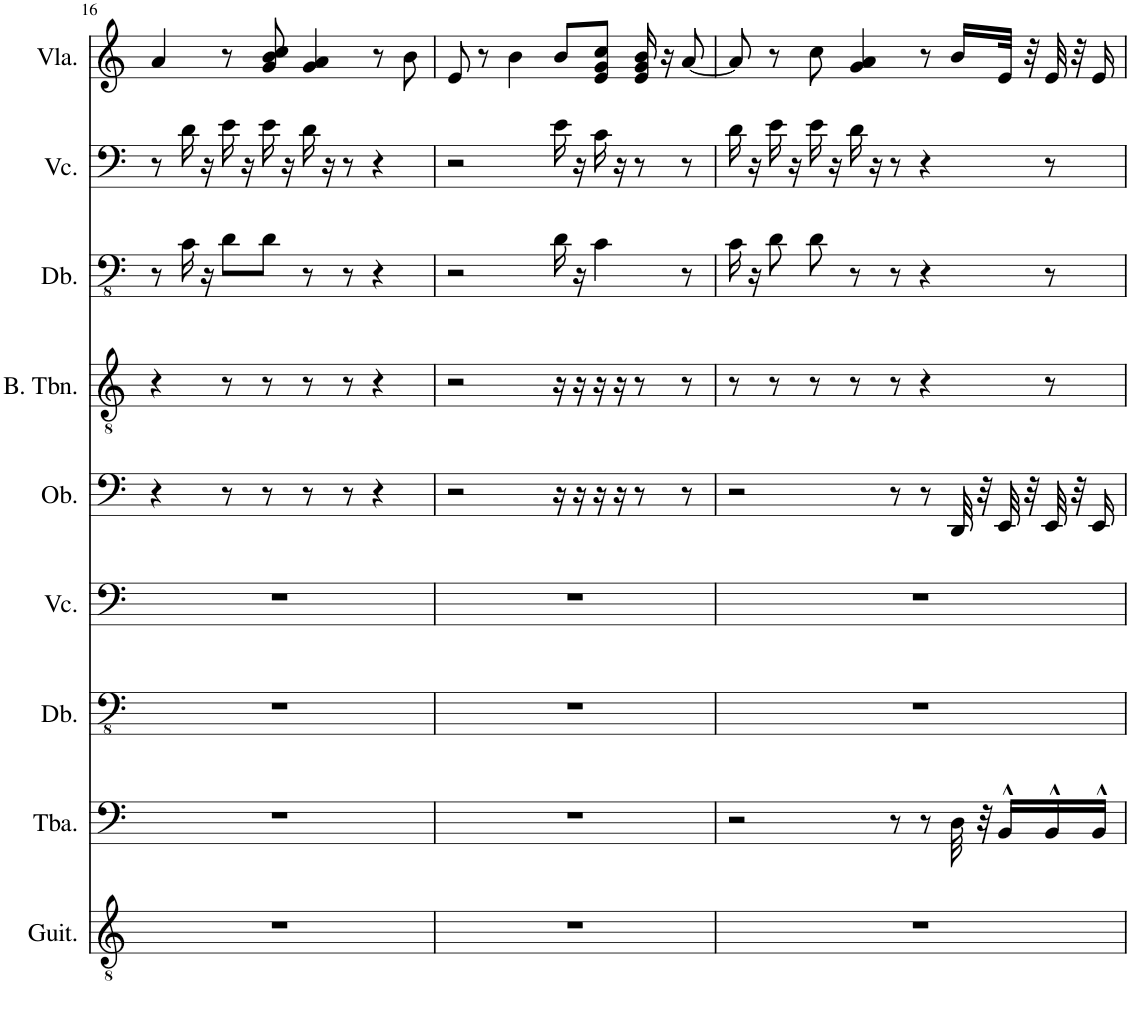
**kern	**kern	**kern	**kern	**kern	**kern	**kern	**kern	**kern
*part9	*part8	*part7	*part6	*part5	*part4	*part3	*part2	*part1
*staff9	*staff8	*staff7	*staff6	*staff5	*staff4	*staff3	*staff2	*staff1
*I"Classical Guitar	*I"Tuba	*I"Double Bass	*I"Violoncello	*I"Oboe	*I"Bass Trombone	*I"Double Bass	*I"Violoncello	*I"Viola
*I'Guit.	*I'Tba.	*I'Db.	*I'Vc.	*I'Ob.	*I'B. Tbn.	*I'Db.	*I'Vc.	*I'Vla.
!!LO:PB:g=z
*clefGv2	*clefF4	*clefFv4	*clefF4	*clefF4	*clefGv2	*clefFv4	*clefF4	*clefG2
*	*	*Trd7c12	*	*Trd-14c-24	*	*Trd7c12	*	*
*k[]	*k[]	*k[]	*k[]	*k[]	*k[]	*k[]	*k[]	*k[]
*M4/4	*M4/4	*M4/4	*M4/4	*M4/4	*M4/4	*M4/4	*M4/4	*M4/4
=16	=16	=16	=16	=16	=16	=16	=16	=16
1r	1r	1r	1r	4r	4r	8r	8r	4a/
.	.	.	.	.	.	16C\	16d\	.
.	.	.	.	.	.	16r	16r	.
.	.	.	.	8r	8r	8D\L	16e\	8r
.	.	.	.	.	.	.	16r	.
.	.	.	.	8r	8r	8D\J	16e\	8g/ 8b/ 8cc/
.	.	.	.	.	.	.	16r	.
.	.	.	.	8r	8r	8r	16d\	4g/ 4a/
.	.	.	.	.	.	.	16r	.
.	.	.	.	8r	8r	8r	8r	.
.	.	.	.	4r	4r	4r	4r	8r
.	.	.	.	.	.	.	.	8b\
=17	=17	=17	=17	=17	=17	=17	=17	=17
1r	1r	1r	1r	2r	2r	2r	2r	8e/
.	.	.	.	.	.	.	.	8r
.	.	.	.	.	.	.	.	4b\
.	.	.	.	16r	16r	16D\	16e\	8b/L
.	.	.	.	16r	16r	16r	16r	.
.	.	.	.	16r	16r	4C\	16c\	8e/ 8g/ 8cc/J
.	.	.	.	16r	16r	.	16r	.
.	.	.	.	8r	8r	.	8r	16e/ 16g/ 16b/
.	.	.	.	.	.	.	.	16r
.	.	.	.	8r	8r	8r	8r	[8a/
=18	=18	=18	=18	=18	=18	=18	=18	=18
1r	2r	1r	1r	2r	8r	16C\	16d\	8a/]
.	.	.	.	.	.	16r	16r	.
.	.	.	.	.	8r	8D\	16e\	8r
.	.	.	.	.	.	.	16r	.
.	.	.	.	.	8r	8D\	16e\	8cc\
.	.	.	.	.	.	.	16r	.
.	.	.	.	.	8r	8r	16d\	4g/ 4a/
.	.	.	.	.	.	.	16r	.
.	8r	.	.	8r	8r	8r	8r	.
.	8r	.	.	8r	4r	4r	4r	8r
.	32D\	.	.	32DD/	.	.	.	16b/LL
.	32r	.	.	32r	.	.	.	.
.	16BB^^/LL	.	.	32EE/	.	.	.	32e/JJk
.	.	.	.	32r	.	.	.	32r
.	16BB^^/	.	.	32EE/	8r	8r	8r	32e/
.	.	.	.	32r	.	.	.	32r
.	16BB^^/JJ	.	.	16EE/	.	.	.	16e/
=	=	=	=	=	=	=	=	=
*-	*-	*-	*-	*-	*-	*-	*-	*-
